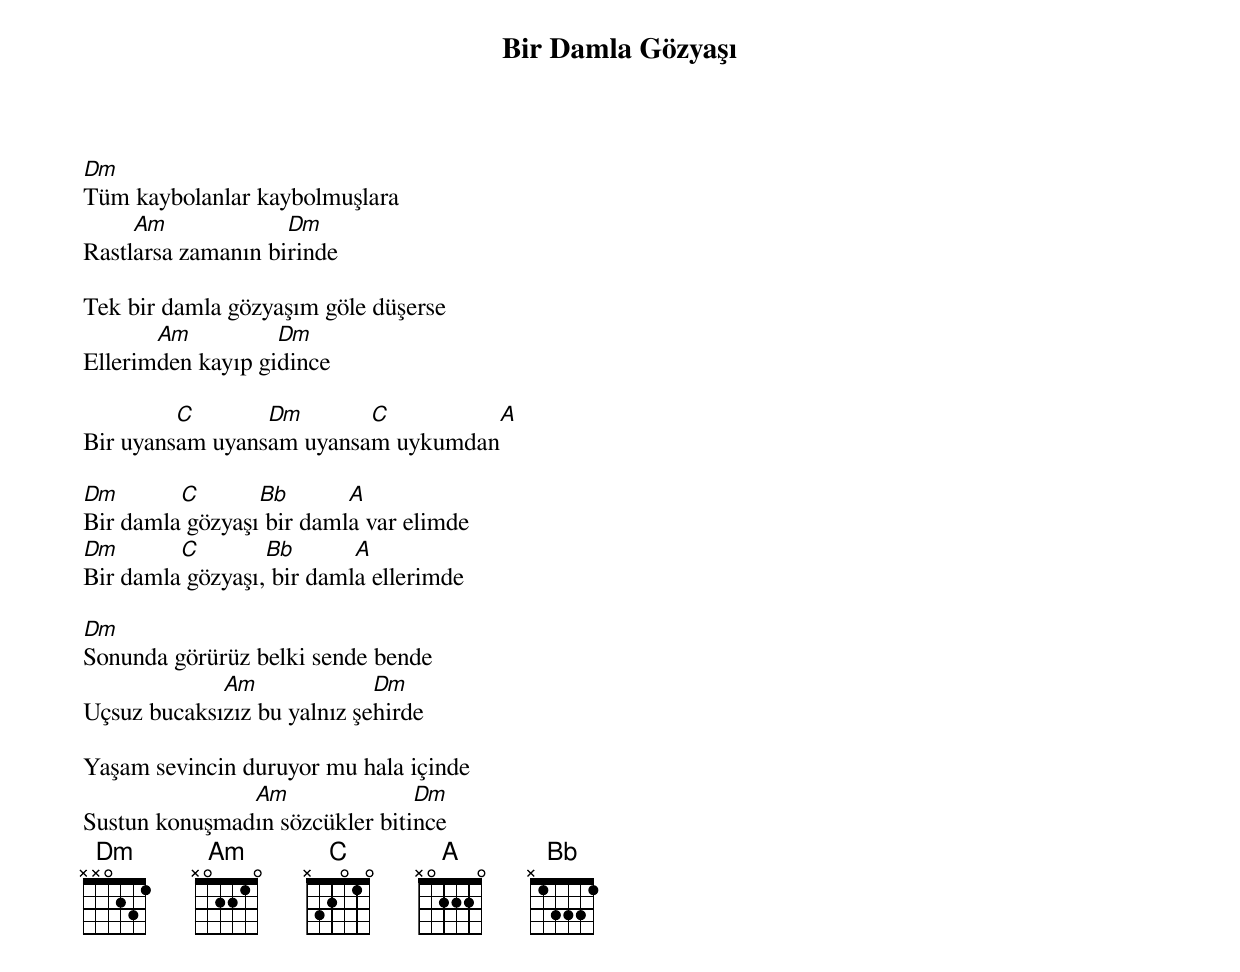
{title: Bir Damla Gözyaşı}
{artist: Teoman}

Dm
Tüm kaybolanlar kaybolmuşlara
     Am             Dm
Rastlarsa zamanın birinde

Tek bir damla gözyaşım göle düşerse
       Am          Dm
Ellerimden kayıp gidince

         C       Dm       C         A
Bir uyansam uyansam uyansam uykumdan

Dm       C       Bb       A
Bir damla gözyaşı bir damla var elimde
Dm       C        Bb       A
Bir damla gözyaşı, bir damla ellerimde

Dm
Sonunda görürüz belki sende bende
             Am              Dm
Uçsuz bucaksızız bu yalnız şehirde

Yaşam sevincin duruyor mu hala içinde
               Am               Dm
Sustun konuşmadın sözcükler bitince
